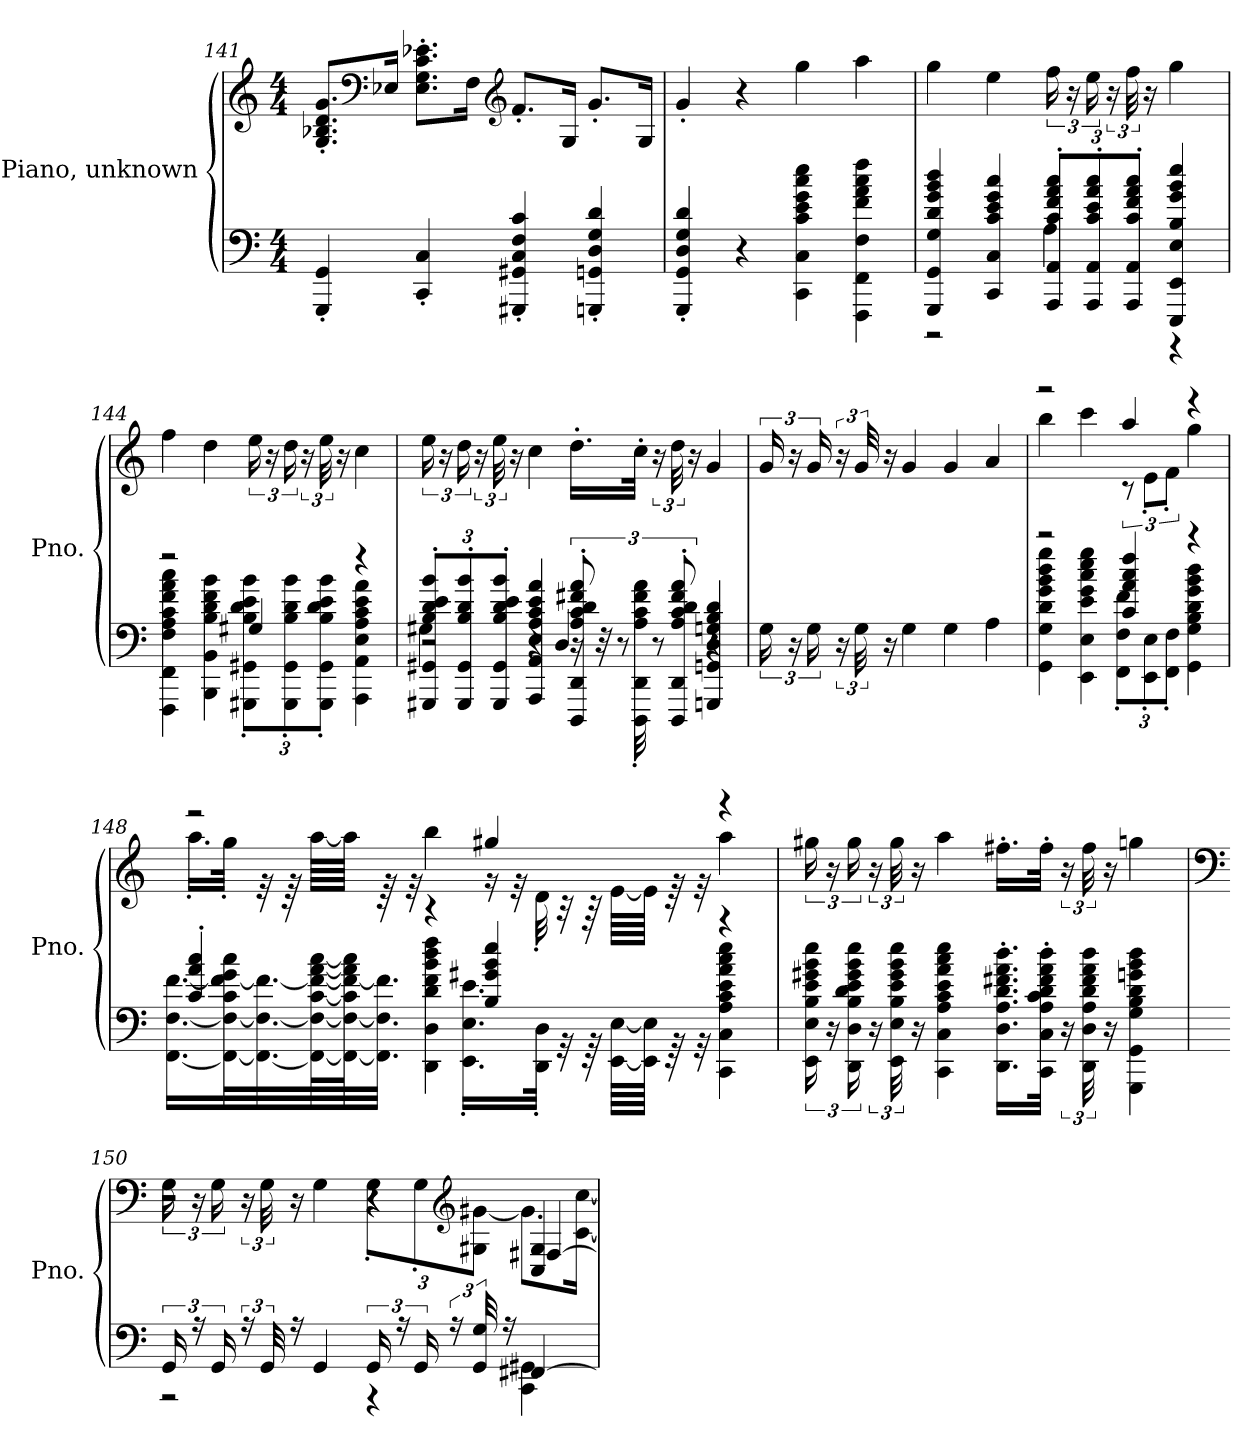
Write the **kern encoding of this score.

**kern	**kern
*part1	*part1
*staff2	*staff1
*I"Piano, unknown	*
*I'Pno.	*
*clefF4	*clefG2
*k[]	*k[]
*M4/4	*M4/4
=141	=141
4GGG/' 4GG/'	8.G/' 8.B-X/' 8.d/' 8.g/'L
*	*clefF4
.	16E-X/Jk
4CC/' 4C/'	8.E-\' 8.G\' 8.c\' 8.e-X\'L
.	16F\Jk
*	*clefG2
4GGG#X/' 4GG#X/' 4C/' 4F/' 4c/'	8.f'/L
.	16G/Jk
4GGGn/' 4GGn/' 4D/' 4G/' 4d/'	8.g'/L
.	16G/Jk
!!LO:LB:g=z
=142	=142
4GGG/' 4GG/' 4D/' 4G/' 4d/'	4g'/
4r	4r
4CC\ 4C\ 4c\ 4e\ 4g\ 4cc\ 4ee\	4gg\
4FFF\ 4FF\ 4F\ 4f\ 4a\ 4cc\ 4ff\	4aa\
=143	=143
*^	*
4GGG/ 4GG/ 4G/ 4d/ 4g/ 4b/ 4dd/	2r	4gg\
4CC/ 4C/ 4c/ 4e/ 4g/ 4cc/	.	4ee\
*Xbrackettup	*	*
12AAA/' 12AA/' 12c/' 12f/' 12a/' 12cc/'L	4A\	24ff\
.	.	24r
12AAA/' 12AA/' 12c/' 12e/' 12a/' 12cc/'	.	24ee\
.	.	24r
12AAA/' 12AA/' 12c/' 12f/' 12a/' 12cc/'J	.	48ff\
.	.	16r
4EEE/ 4EE/ 4E/ 4B/ 4g/ 4b/ 4ee/	4r	4gg\
=144	=144	=144
2r	4FFF\ 4FF\ 4F\ 4A\ 4c\ 4f\ 4a\ 4cc\	4ff\
.	4BBB\ 4BB\ 4B\ 4d\ 4f\ 4b\	4dd\
4G#X/	12GGG#X\' 12GG#X\' 12B\' 12d\' 12e\' 12b\'L	24ee\
.	.	24r
.	12GGG#\' 12GG#\' 12B\' 12d\' 12b\'	24dd\
.	.	24r
.	12GGG#\' 12GG#\' 12B\' 12d\' 12e\' 12b\'J	48ee\
.	.	16r
4r	4AAA\ 4AA\ 4E\ 4A\ 4c\ 4e\ 4a\	4cc\
=145	=145	=145
*	*^	*
12GGG#X/' 12GG#X/' 12B/' 12d/' 12e/' 12b/'L	4G#X\	2r	24ee\
.	.	.	24r
12GGG#/' 12GG#/' 12B/' 12d/' 12b/'	.	.	24dd\
.	.	.	24r
12GGG#/' 12GG#/' 12B/' 12d/' 12e/' 12b/'J	.	.	48ee\
.	.	.	16r
4AAA/ 4AA/ 4E/ 4A/ 4c/ 4e/ 4a/	4r	.	4cc\
*brackettup	*	*	*
12DDD/' 12DD/' 12A/' 12c/' 12d/' 12f#X/' 12a/'	16r	4D/	16.dd'\LL
.	32r	.	.
12r	.	.	.
.	32DDD\' 32DD\' 32A\' 32c\' 32f#\' 32a\'	.	32cc'\JJk
.	8r	.	24r
12DDD/' 12DD/' 12A/' 12c/' 12d/' 12f#/' 12a/'	.	.	48dd\
.	.	.	16r
4GGGn/ 4GGn/ 4D/ 4Gn/ 4B/ 4d/	4r	4r	4g/
*v	*v	*v	*
!!LO:LB:g=z
=146	=146
24G\	24g/
24r	24r
24G\	24g/
24r	24r
48G\	48g/
16r	16r
4G\	4g/
4G\	4g/
4A\	4a/
=147	=147
*^	*^
2r	4GG\ 4G\ 4d\ 4g\ 4b\ 4dd\ 4gg\	2r	4bb\
.	4EE\ 4E\ 4e\ 4g\ 4cc\ 4ee\ 4gg\	.	4ccc\
*	*Xbrackettup	*	*
4c/ 4a/ 4cc/ 4ff/	12FF\' 12F\' 12f\'L	4aa/	12r
.	12EE\' 12E\'	.	12e'\L
.	12FF\' 12F\'J	.	12f'\J
4r	4GG\ 4G\ 4B\ 4d\ 4g\ 4b\ 4dd\	4r	4gg\
=148	=148	=148	=148
4c/' 4a/' 4cc/'	[16.FF\ [16.F\ [16.f\LL	2r	16.aa'\LL
.	32FF\_ 32F\_ 32c\ 32f\_ 32g\ 32cc\L	.	32gg'\JJk
.	32.FF\_ 32.F\_ 32.f\_	.	32r
.	.	.	64r
.	64FF\_ 64F\_ [64c\ 64f\_ [64a\ [64cc\L	.	[64aa\LLLL
.	64FF\_ 64F\_ 64c\] 64f\_ 64a\] 64cc\]J	.	64aa\JJJJ]
.	32.FF\] 32.F\] 32.f\]JJJ	.	64r
.	.	.	32r
4r	4DD\ 4D\ 4d\ 4f\ 4b\ 4dd\ 4ff\	.	4bb\
4B/ 4g#X/ 4b/ 4ee/	16.EE\' 16.E\' 16.e\'LL	4gg#X/	16r
.	.	.	32r
.	32DD\' 32D\'JJk	.	32d'\
.	32r	.	32r
.	64r	.	64r
.	[64EE\ [64E\LLLL	.	[64e\LLLL
.	64EE\] 64E\]JJJJ	.	64e\JJJJ]
.	64r	.	64r
.	32r	.	32r
4r	4CC\ 4C\ 4A\ 4c\ 4e\ 4a\ 4cc\ 4ee\	4r	4aa\
*v	*v	*	*
*	*v	*v
!!LO:LB:g=z
=149	=149
*brackettup	*
24EE\ 24E\ 24B\ 24e\ 24g#X\ 24b\ 24ee\	24gg#X\
24r	24r
24DD\ 24D\ 24B\ 24d\ 24e\ 24g#\ 24b\ 24ee\	24gg#\
24r	24r
48EE\ 48E\ 48B\ 48e\ 48g#\ 48b\ 48ee\	48gg#\
16r	16r
4CC\ 4C\ 4A\ 4c\ 4e\ 4a\ 4cc\ 4ee\	4aa\
16.DD\' 16.D\' 16.A\' 16.d\' 16.f#X\' 16.a\' 16.dd\'LL	16.ff#X'\LL
32CC\' 32C\' 32A\' 32c\' 32d\' 32f#\' 32a\' 32dd\'JJk	32ff#'\JJk
24r	24r
48DD\ 48D\ 48A\ 48d\ 48f#\ 48a\ 48dd\	48ff#\
16r	16r
4GGG\ 4GG\ 4G\ 4B\ 4d\ 4gn\ 4b\ 4dd\	4ggn\
=150	=150
*	*clefF4
*^	*^
*	*	*	*^
24GG/	2r	2r	24G\	2r
24r	.	.	24r	.
24GG/	.	.	24G\	.
24r	.	.	24r	.
48GG/	.	.	48G\	.
16r	.	.	16r	.
4GG/	.	.	4G\	.
*	*	*	*Xbrackettup	*
24GG/	4r	4r	12G'\L	4r
24r	.	.	.	.
24GG/	.	.	12G'\	.
24r	.	.	.	.
*	*	*clefG2	*	*
48GG/ 48G/	.	.	12G#X\ [12g#X\J	.
16r	.	.	.	.
[4FF#X/	4CC\ 4GG#X\	4C/ 4G#/	8.g#\L]	[4F#X/
.	.	.	[16c\ [16cc\Jk	.
*v	*v	*	*	*
*	*v	*v	*v
=	=
*-	*-
